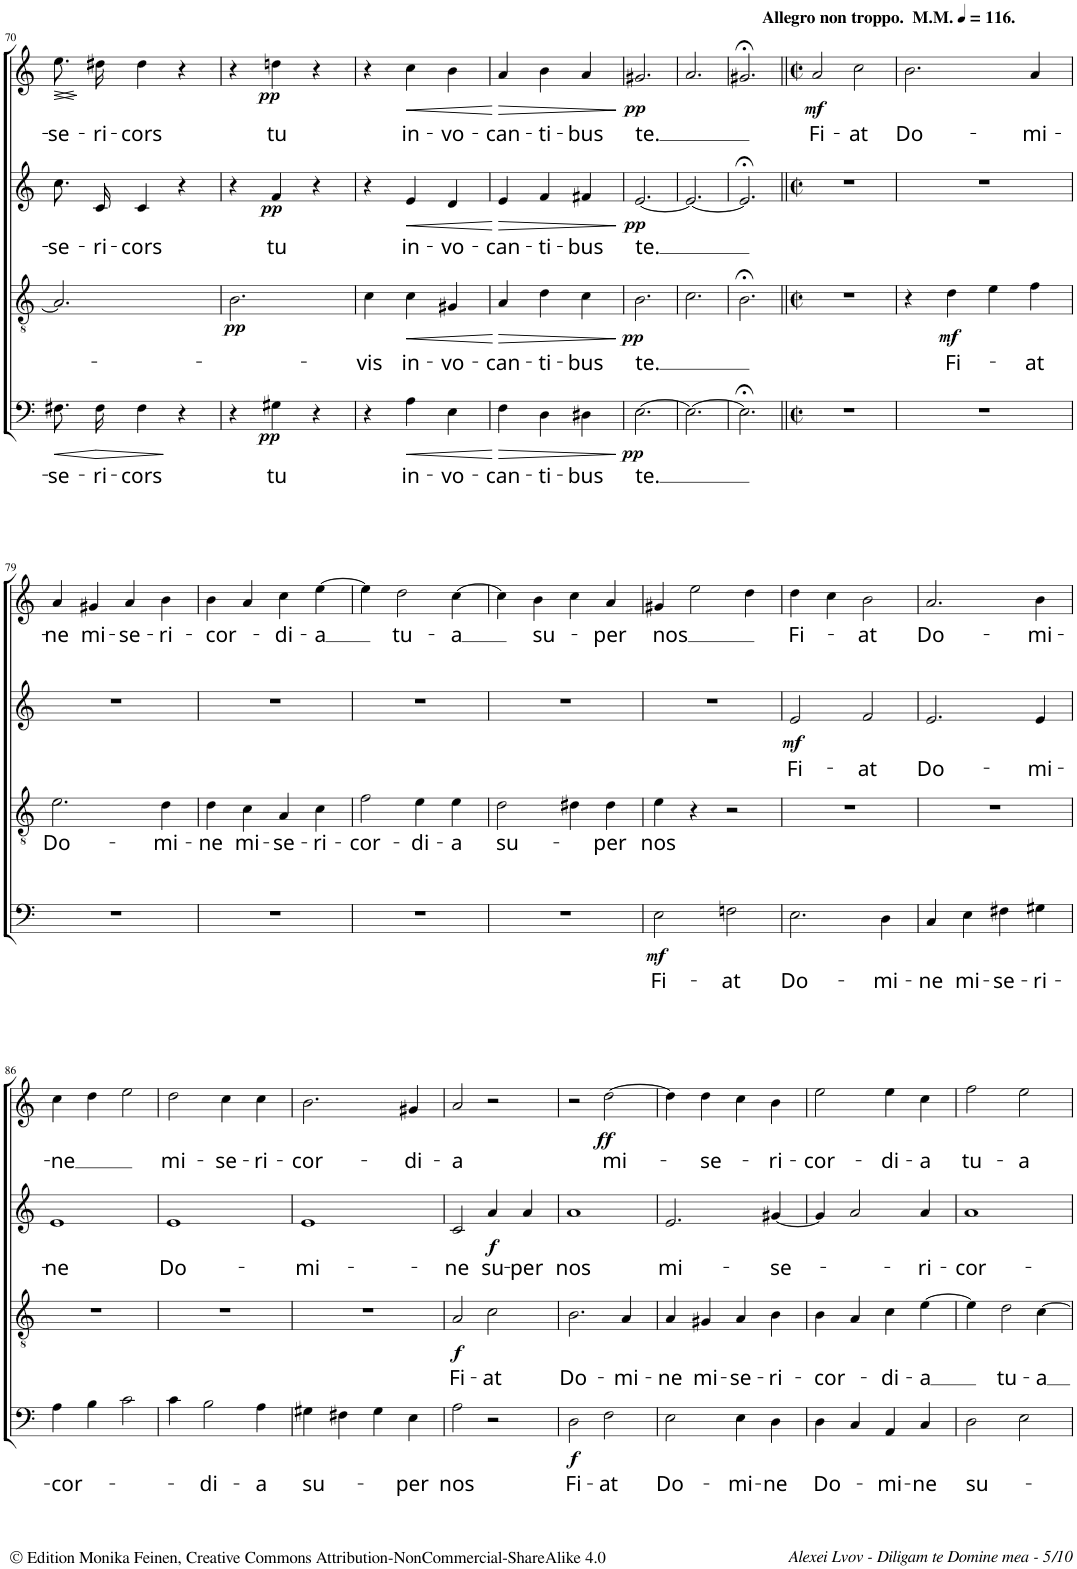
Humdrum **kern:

**kern	**text	**dynam	**kern	**text	**dynam	**kern	**text	**dynam	**kern	**text	**dynam
*part4	*part4	*part4	*part3	*part3	*part3	*part2	*part2	*part2	*part1	*part1	*part1
*staff4	*staff4	*staff4	*staff3	*staff3	*staff3	*staff2	*staff2	*staff2	*staff1	*staff1	*staff1
*I"BASSO.	*	*	*I"TENORE.	*	*	*I"ALTO.	*	*	*I"SOPRANO.	*	*
!!LO:PB:g=z
*clefF4	*	*	*clefGv2	*	*	*clefG2	*	*	*clefG2	*	*
*k[]	*	*	*k[]	*	*	*k[]	*	*	*k[]	*	*
*M3/4	*	*	*M3/4	*	*	*M3/4	*	*	*M3/4	*	*
=70	=70	=70	=70	=70	=70	=70	=70	=70	=70	=70	=70
!	!LO:LY:b	!LO:HP:b	!	!	!	!	!LO:LY:b	!	!	!LO:LY:b	!LO:HP:b
!	!	!	!	!	!	!	!	!	!	!	!LO:HP:n=1:b
8.F#X\L	-se-	<	2.A/]	.	.	8.cc/L	-se-	.	8.ee\L	-se-	< >
!	!LO:LY:b	!LO:HP:n=1:b	!	!	!	!	!LO:LY:b	!	!	!LO:LY:b	!
16F#\Jk	-ri-	[ >	.	.	.	16c/Jk	-ri-	.	16dd#X\Jk	-ri-	[
!	!LO:LY:b	!	!	!	!	!	!LO:LY:b	!	!	!LO:LY:b	!
4F#\	-cors	.	.	.	.	4c/	-cors	.	4dd#\	-cors	]
4r	.	]	.	.	.	4r	.	.	4r	.	.
=71	=71	=71	=71	=71	=71	=71	=71	=71	=71	=71	=71
!	!	!	!	!	!LO:DY:b	!	!	!	!	!	!
4r	.	.	2.B\	.	pp	4r	.	.	4r	.	.
!	!LO:LY:b	!LO:DY:b	!	!	!	!	!LO:LY:b	!LO:DY:b	!	!LO:LY:b	!LO:DY:b
4G#X\	tu	pp	.	.	.	4f/	tu	pp	4ddn\	tu	pp
4r	.	.	.	.	.	4r	.	.	4r	.	.
=72	=72	=72	=72	=72	=72	=72	=72	=72	=72	=72	=72
!	!	!	!	!LO:LY:b	!	!	!	!	!	!	!
4r	.	.	4c\	-vis	.	4r	.	.	4r	.	.
!	!LO:LY:b	!LO:HP:b	!	!LO:LY:b	!LO:HP:b	!	!LO:LY:b	!LO:HP:b	!	!LO:LY:b	!LO:HP:b
4A\	in-	<	4c\	in-	<	4e/	in-	<	4cc\	in-	<
!	!LO:LY:b	!	!	!LO:LY:b	!	!	!LO:LY:b	!	!	!LO:LY:b	!
4E\	-vo-	.	4G#X/	-vo-	.	4d/	-vo-	.	4b\	-vo-	.
.	.	[	.	.	[	.	.	[	.	.	[
=73	=73	=73	=73	=73	=73	=73	=73	=73	=73	=73	=73
!	!LO:LY:b	!LO:HP:b	!	!LO:LY:b	!LO:HP:b	!	!LO:LY:b	!LO:HP:b	!	!LO:LY:b	!LO:HP:b
4F\	-can-	>	4A/	-can-	>	4e/	-can-	>	4a/	-can-	>
!	!LO:LY:b	!	!	!LO:LY:b	!	!	!LO:LY:b	!	!	!LO:LY:b	!
4D\	-ti-	.	4d\	-ti-	.	4f/	-ti-	.	4b\	-ti-	.
!	!LO:LY:b	!	!	!LO:LY:b	!	!	!LO:LY:b	!	!	!LO:LY:b	!
4D#X\	-bus	.	4c\	-bus	.	4f#X/	-bus	.	4a/	-bus	.
.	.	]	.	.	]	.	.	]	.	.	]
=74	=74	=74	=74	=74	=74	=74	=74	=74	=74	=74	=74
!	!LO:LY:b	!LO:DY:b	!	!LO:LY:b	!LO:DY:b	!	!LO:LY:b	!LO:DY:b	!	!LO:LY:b	!LO:DY:b
[2.E\	te.	pp	2.B\	te.	pp	[2.e/	te.	pp	2.g#X/	te.	pp
=75	=75	=75	=75	=75	=75	=75	=75	=75	=75	=75	=75
2.E\_	.	.	2.c\	.	.	2.e/_	.	.	2.a/	.	.
=76	=76	=76	=76	=76	=76	=76	=76	=76	=76	=76	=76
2.E;<\]	.	.	2.B;<\	.	.	2.e;</]	.	.	2.g#X;</	.	.
=77||	=77||	=77||	=77||	=77||	=77||	=77||	=77||	=77||	=77||	=77||	=77||
*M2/2	*	*	*M2/2	*	*	*M2/2	*	*	*M2/2	*	*
*met(c|)	*	*	*met(c|)	*	*	*met(c|)	*	*	*met(c|)	*	*
*	*	*	*	*	*	*	*	*	*MM116	*	*
!	!	!	!	!	!	!	!	!	!LO:TX:a:B:t=Allegro non troppo.  M.M.	!	!
!	!	!	!	!	!	!	!	!	!LO:TX:a:B:t=.	!	!
!	!	!	!	!	!	!	!	!	!	!LO:LY:b	!LO:DY:b
1r	.	.	1r	.	.	1r	.	.	2a/	Fi-	mf
!	!	!	!	!	!	!	!	!	!	!LO:LY:b	!
.	.	.	.	.	.	.	.	.	2cc\	-at	.
=78	=78	=78	=78	=78	=78	=78	=78	=78	=78	=78	=78
!	!	!	!	!	!	!	!	!	!	!LO:LY:b	!
1r	.	.	4r	.	.	1r	.	.	2.b\	Do-	.
!	!	!	!	!LO:LY:b	!LO:DY:b	!	!	!	!	!	!
.	.	.	4d\	Fi-	mf	.	.	.	.	.	.
.	.	.	4e\	.	.	.	.	.	.	.	.
!	!	!	!	!LO:LY:b	!	!	!	!	!	!LO:LY:b	!
.	.	.	4f\	-at	.	.	.	.	4a/	-mi-	.
!!LO:LB:g=z
=79	=79	=79	=79	=79	=79	=79	=79	=79	=79	=79	=79
!	!	!	!	!LO:LY:b	!	!	!	!	!	!LO:LY:b	!
1r	.	.	2.e\	Do-	.	1r	.	.	4a/	-ne	.
!	!	!	!	!	!	!	!	!	!	!LO:LY:b	!
.	.	.	.	.	.	.	.	.	4g#X/	mi-	.
!	!	!	!	!	!	!	!	!	!	!LO:LY:b	!
.	.	.	.	.	.	.	.	.	4a/	-se-	.
!	!	!	!	!LO:LY:b	!	!	!	!	!	!LO:LY:b	!
.	.	.	4d\	-mi-	.	.	.	.	4b\	-ri-	.
=80	=80	=80	=80	=80	=80	=80	=80	=80	=80	=80	=80
!	!	!	!	!LO:LY:b	!	!	!	!	!	!LO:LY:b	!
1r	.	.	4d\	-ne	.	1r	.	.	4b\	-cor-	.
!	!	!	!	!LO:LY:b	!	!	!	!	!	!	!
.	.	.	4c\	mi-	.	.	.	.	4a/	.	.
!	!	!	!	!LO:LY:b	!	!	!	!	!	!LO:LY:b	!
.	.	.	4A/	-se-	.	.	.	.	4cc\	-di-	.
!	!	!	!	!LO:LY:b	!	!	!	!	!	!LO:LY:b	!
.	.	.	4c\	-ri-	.	.	.	.	[4ee\	-a	.
=81	=81	=81	=81	=81	=81	=81	=81	=81	=81	=81	=81
!	!	!	!	!LO:LY:b	!	!	!	!	!	!	!
1r	.	.	2f\	-cor-	.	1r	.	.	4ee\]	.	.
!	!	!	!	!	!	!	!	!	!	!LO:LY:b	!
.	.	.	.	.	.	.	.	.	2dd\	tu-	.
!	!	!	!	!LO:LY:b	!	!	!	!	!	!	!
.	.	.	4e\	-di-	.	.	.	.	.	.	.
!	!	!	!	!LO:LY:b	!	!	!	!	!	!LO:LY:b	!
.	.	.	4e\	-a	.	.	.	.	[4cc\	-a	.
=82	=82	=82	=82	=82	=82	=82	=82	=82	=82	=82	=82
!	!	!	!	!LO:LY:b	!	!	!	!	!	!	!
1r	.	.	2d\	su-	.	1r	.	.	4cc\]	.	.
!	!	!	!	!	!	!	!	!	!	!LO:LY:b	!
.	.	.	.	.	.	.	.	.	4b\	su-	.
.	.	.	4d#X\	.	.	.	.	.	4cc\	.	.
!	!	!	!	!LO:LY:b	!	!	!	!	!	!LO:LY:b	!
.	.	.	4d#\	-per	.	.	.	.	4a/	-per	.
=83	=83	=83	=83	=83	=83	=83	=83	=83	=83	=83	=83
!	!LO:LY:b	!LO:DY:b	!	!LO:LY:b	!	!	!	!	!	!LO:LY:b	!
2E\	Fi-	mf	4e\	nos	.	1r	.	.	4g#X/	nos	.
.	.	.	4r	.	.	.	.	.	2ee\	.	.
!	!LO:LY:b	!	!	!	!	!	!	!	!	!	!
2Fn\	-at	.	2r	.	.	.	.	.	.	.	.
.	.	.	.	.	.	.	.	.	4dd\	.	.
=84	=84	=84	=84	=84	=84	=84	=84	=84	=84	=84	=84
!	!LO:LY:b	!	!	!	!	!	!LO:LY:b	!LO:DY:b	!	!LO:LY:b	!
2.E\	Do-	.	1r	.	.	2e/	Fi-	mf	4dd\	Fi-	.
.	.	.	.	.	.	.	.	.	4cc\	.	.
!	!	!	!	!	!	!	!LO:LY:b	!	!	!LO:LY:b	!
.	.	.	.	.	.	2f/	-at	.	2b\	-at	.
!	!LO:LY:b	!	!	!	!	!	!	!	!	!	!
4D\	-mi-	.	.	.	.	.	.	.	.	.	.
=85	=85	=85	=85	=85	=85	=85	=85	=85	=85	=85	=85
!	!LO:LY:b	!	!	!	!	!	!LO:LY:b	!	!	!LO:LY:b	!
4C/	-ne	.	1r	.	.	2.e/	Do-	.	2.a/	Do-	.
!	!LO:LY:b	!	!	!	!	!	!	!	!	!	!
4E\	mi-	.	.	.	.	.	.	.	.	.	.
!	!LO:LY:b	!	!	!	!	!	!	!	!	!	!
4F#X\	-se-	.	.	.	.	.	.	.	.	.	.
!	!LO:LY:b	!	!	!	!	!	!LO:LY:b	!	!	!LO:LY:b	!
4G#X\	-ri-	.	.	.	.	4e/	-mi-	.	4b\	-mi-	.
!!LO:LB:g=z
=86	=86	=86	=86	=86	=86	=86	=86	=86	=86	=86	=86
!	!LO:LY:b	!	!	!	!	!	!LO:LY:b	!	!	!LO:LY:b	!
4A\	-cor-	.	1r	.	.	1e	-ne	.	4cc\	-ne	.
4B\	.	.	.	.	.	.	.	.	4dd\	.	.
2c\	.	.	.	.	.	.	.	.	2ee\	.	.
=87	=87	=87	=87	=87	=87	=87	=87	=87	=87	=87	=87
!	!	!	!	!	!	!	!LO:LY:b	!	!	!LO:LY:b	!
4c\	.	.	1r	.	.	1e	Do-	.	2dd\	mi-	.
!	!LO:LY:b	!	!	!	!	!	!	!	!	!	!
2B\	-di-	.	.	.	.	.	.	.	.	.	.
!	!	!	!	!	!	!	!	!	!	!LO:LY:b	!
.	.	.	.	.	.	.	.	.	4cc\	-se-	.
!	!LO:LY:b	!	!	!	!	!	!	!	!	!LO:LY:b	!
4A\	-a	.	.	.	.	.	.	.	4cc\	-ri-	.
=88	=88	=88	=88	=88	=88	=88	=88	=88	=88	=88	=88
!	!LO:LY:b	!	!	!	!	!	!LO:LY:b	!	!	!LO:LY:b	!
4G#X\	su-	.	1r	.	.	1e	-mi-	.	2.b\	-cor-	.
4F#X\	.	.	.	.	.	.	.	.	.	.	.
4G#\	.	.	.	.	.	.	.	.	.	.	.
!	!LO:LY:b	!	!	!	!	!	!	!	!	!LO:LY:b	!
4E\	-per	.	.	.	.	.	.	.	4g#X/	-di-	.
=89	=89	=89	=89	=89	=89	=89	=89	=89	=89	=89	=89
!	!LO:LY:b	!	!	!LO:LY:b	!LO:DY:b	!	!LO:LY:b	!	!	!LO:LY:b	!
2A\	nos	.	2A/	Fi-	f	2c/	-ne	.	2a/	-a	.
!	!	!	!	!LO:LY:b	!	!	!LO:LY:b	!LO:DY:b	!	!	!
2r	.	.	2c\	-at	.	4a/	su-	f	2r	.	.
!	!	!	!	!	!	!	!LO:LY:b	!	!	!	!
.	.	.	.	.	.	4a/	-per	.	.	.	.
=90	=90	=90	=90	=90	=90	=90	=90	=90	=90	=90	=90
!	!LO:LY:b	!LO:DY:b	!	!LO:LY:b	!	!	!LO:LY:b	!	!	!	!
2D\	Fi-	f	2.B\	Do-	.	1a	nos	.	2r	.	.
!	!LO:LY:b	!	!	!	!	!	!	!	!	!LO:LY:b	!LO:DY:b
2F\	-at	.	.	.	.	.	.	.	[2dd\	mi-	ff
!	!	!	!	!LO:LY:b	!	!	!	!	!	!	!
.	.	.	4A/	-mi-	.	.	.	.	.	.	.
=91	=91	=91	=91	=91	=91	=91	=91	=91	=91	=91	=91
!	!LO:LY:b	!	!	!LO:LY:b	!	!	!LO:LY:b	!	!	!	!
2E\	Do-	.	4A/	-ne	.	2.e/	mi-	.	4dd\]	.	.
!	!	!	!	!LO:LY:b	!	!	!	!	!	!LO:LY:b	!
.	.	.	4G#X/	mi-	.	.	.	.	4dd\	-se-	.
!	!LO:LY:b	!	!	!LO:LY:b	!	!	!	!	!	!	!
4E\	-mi-	.	4A/	-se-	.	.	.	.	4cc\	.	.
!	!LO:LY:b	!	!	!LO:LY:b	!	!	!LO:LY:b	!	!	!LO:LY:b	!
4D\	-ne	.	4B\	-ri-	.	[4g#X/	-se-	.	4b\	-ri-	.
=92	=92	=92	=92	=92	=92	=92	=92	=92	=92	=92	=92
!	!LO:LY:b	!	!	!LO:LY:b	!	!	!	!	!	!LO:LY:b	!
4D\	-Do-	.	4B\	-cor-	.	4g#/]	.	.	2ee\	-cor-	.
4C/	.	.	4A/	.	.	2a/	.	.	.	.	.
!	!LO:LY:b	!	!	!LO:LY:b	!	!	!	!	!	!LO:LY:b	!
4AA/	-mi-	.	4c\	-di-	.	.	.	.	4ee\	-di-	.
!	!LO:LY:b	!	!	!LO:LY:b	!	!	!LO:LY:b	!	!	!LO:LY:b	!
4C/	-ne	.	[4e\	-a	.	4a/	-ri-	.	4cc\	-a	.
=93	=93	=93	=93	=93	=93	=93	=93	=93	=93	=93	=93
!	!LO:LY:b	!	!	!	!	!	!LO:LY:b	!	!	!LO:LY:b	!
2D\	su-	.	4e\]	.	.	1a	-cor-	.	2ff\	tu-	.
!	!	!	!	!LO:LY:b	!	!	!	!	!	!	!
.	.	.	2d\	tu-	.	.	.	.	.	.	.
!	!	!	!	!	!	!	!	!	!	!LO:LY:b	!
2E\	.	.	.	.	.	.	.	.	2ee\	-a	.
!	!	!	!	!LO:LY:b	!	!	!	!	!	!	!
.	.	.	[4c\	-a	.	.	.	.	.	.	.
=	=	=	=	=	=	=	=	=	=	=	=
*-	*-	*-	*-	*-	*-	*-	*-	*-	*-	*-	*-
